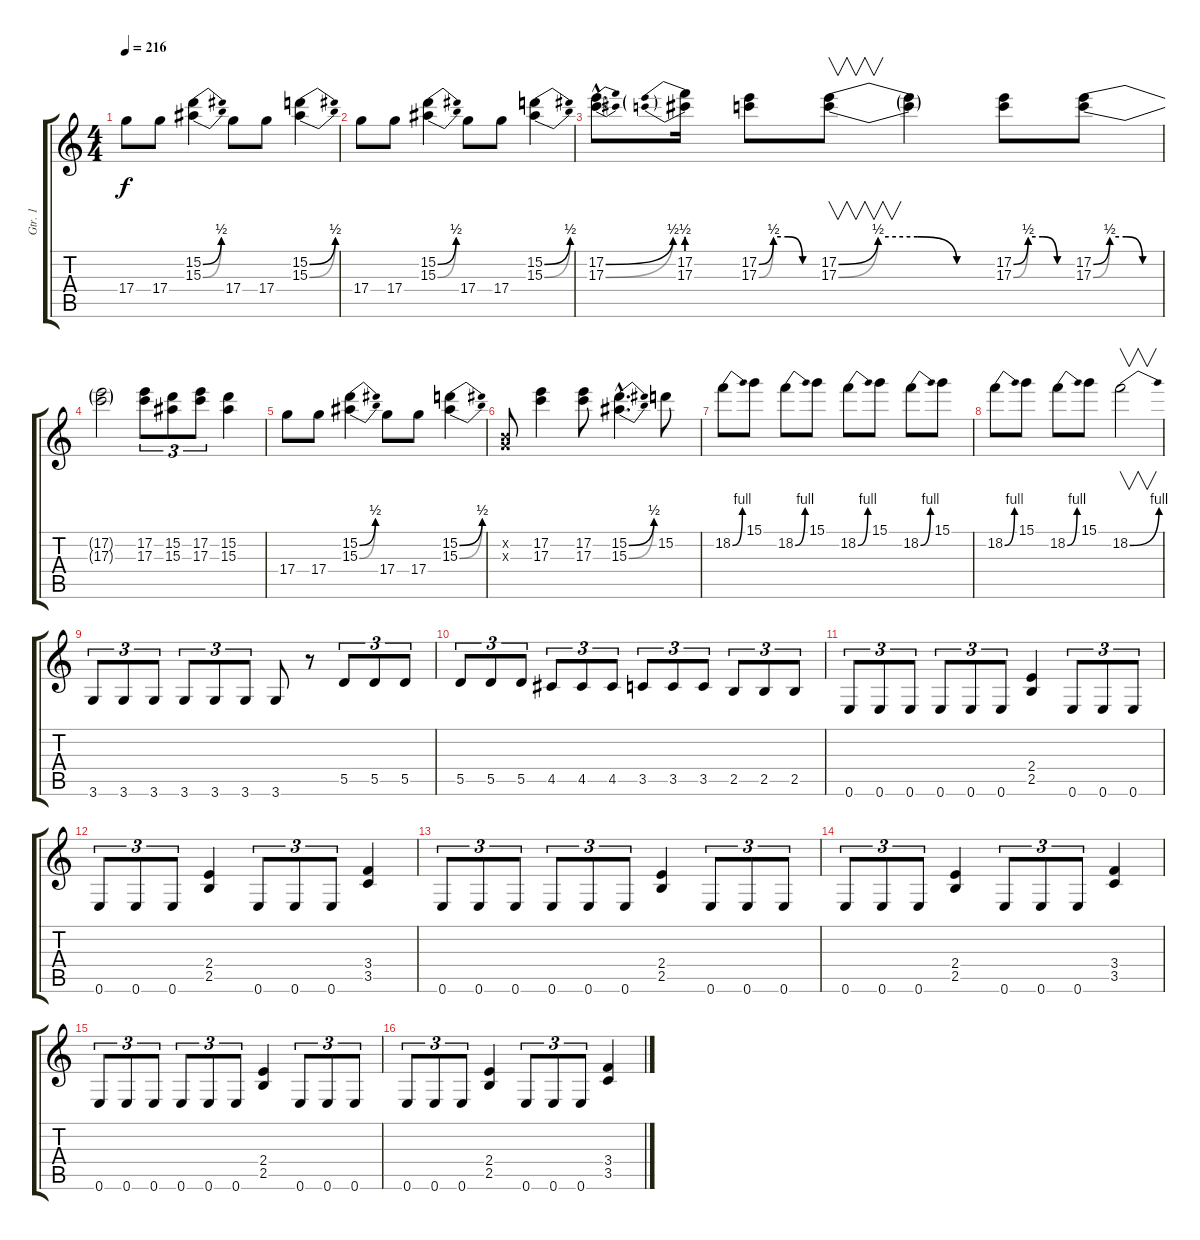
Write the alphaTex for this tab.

\track ("Gtr. 1" "Gtr. 1") {instrument distortionguitar}
\staff {score tabs}
\tuning (E4 B3 G3 D3 A2 E2) {hide}
\ts (4 4)
\tempo 216
\clef g2
\ks c
17.4.8{dy f} 17.4.8 (15.2{be (bend 0 0 60 2)} 15.3{be (bend 0 0 60 2)}).4 17.4.8 17.4.8 (15.2{be (bend 0 0 60 2)} 15.3{be (bend 0 0 60 2)}).4 |
17.4.8 17.4.8 (15.2{be (bend 0 0 60 2)} 15.3{be (bend 0 0 60 2)}).4 17.4.8 17.4.8 (15.2{be (bend 0 0 60 2)} 15.3{be (bend 0 0 60 2)}).4 |
(17.2{be (bend 0 0 60 2) hac} 17.3{be (bend 0 0 60 2) hac}).8{d} (17.2{be (prebend 0 2 60 2)} 17.3{be (prebend 0 2 60 2)}).16 (17.2{be (custom 0 0 15 2 30 2 45 0 60 0)} 17.3{be (custom 0 0 15 2 30 2 45 0 60 0)}).8 (17.2{be (custom 0 0 15 2 30 2 45 0 60 0)} 17.3{be (custom 0 0 15 2 30 2 45 0 60 0)}).8{v} (17.2{t} 17.3{t}).4 (17.2{be (custom 0 0 15 2 30 2 45 0 60 0)} 17.3{be (custom 0 0 15 2 30 2 45 0 60 0)}).8 (17.2{be (custom 0 0 15 2 30 2 45 0 60 0)} 17.3{be (custom 0 0 15 2 30 2 45 0 60 0)}).8 |
(17.2{t} 17.3{t}).2 (17.2 17.3).8{tu (3 2)} (15.2 15.3).8{tu (3 2)} (17.2 17.3).8{tu (3 2)} (15.2 15.3).4 |
17.4.8 17.4.8 (15.2{be (bend 0 0 60 2)} 15.3{be (bend 0 0 60 2)}).4 17.4.8 17.4.8 (15.2{be (bend 0 0 60 2)} 15.3{be (bend 0 0 60 2)}).4 |
(0.2{x} 0.3{x}).8 (17.2 17.3).4 (17.2 17.3).8 (15.2{be (bend 0 0 60 2) hac} 15.3{be (bend 0 0 60 2) hac}).4{d} 15.2.8 |
18.2{be (bend 0 0 60 4)}.8 15.1.8 18.2{be (bend 0 0 60 4)}.8 15.1.8 18.2{be (bend 0 0 60 4)}.8 15.1.8 18.2{be (bend 0 0 60 4)}.8 15.1.8 |
18.2{be (bend 0 0 60 4)}.8 15.1.8 18.2{be (bend 0 0 60 4)}.8 15.1.8 18.2{be (bend 0 0 60 4)}.2{v} |
3.6.8{tu (3 2)} 3.6.8{tu (3 2)} 3.6.8{tu (3 2)} 3.6.8{tu (3 2)} 3.6.8{tu (3 2)} 3.6.8{tu (3 2)} 3.6.8 r.8 5.5.8{tu (3 2)} 5.5.8{tu (3 2)} 5.5.8{tu (3 2)} |
5.5.8{tu (3 2)} 5.5.8{tu (3 2)} 5.5.8{tu (3 2)} 4.5.8{tu (3 2)} 4.5.8{tu (3 2)} 4.5.8{tu (3 2)} 3.5.8{tu (3 2)} 3.5.8{tu (3 2)} 3.5.8{tu (3 2)} 2.5.8{tu (3 2)} 2.5.8{tu (3 2)} 2.5.8{tu (3 2)} |
0.6.8{tu (3 2)} 0.6.8{tu (3 2)} 0.6.8{tu (3 2)} 0.6.8{tu (3 2)} 0.6.8{tu (3 2)} 0.6.8{tu (3 2)} (2.4 2.5).4 0.6.8{tu (3 2)} 0.6.8{tu (3 2)} 0.6.8{tu (3 2)} |
0.6.8{tu (3 2)} 0.6.8{tu (3 2)} 0.6.8{tu (3 2)} (2.4 2.5).4 0.6.8{tu (3 2)} 0.6.8{tu (3 2)} 0.6.8{tu (3 2)} (3.4 3.5).4 |
0.6.8{tu (3 2)} 0.6.8{tu (3 2)} 0.6.8{tu (3 2)} 0.6.8{tu (3 2)} 0.6.8{tu (3 2)} 0.6.8{tu (3 2)} (2.4 2.5).4 0.6.8{tu (3 2)} 0.6.8{tu (3 2)} 0.6.8{tu (3 2)} |
0.6.8{tu (3 2)} 0.6.8{tu (3 2)} 0.6.8{tu (3 2)} (2.4 2.5).4 0.6.8{tu (3 2)} 0.6.8{tu (3 2)} 0.6.8{tu (3 2)} (3.4 3.5).4 |
0.6.8{tu (3 2)} 0.6.8{tu (3 2)} 0.6.8{tu (3 2)} 0.6.8{tu (3 2)} 0.6.8{tu (3 2)} 0.6.8{tu (3 2)} (2.4 2.5).4 0.6.8{tu (3 2)} 0.6.8{tu (3 2)} 0.6.8{tu (3 2)} |
0.6.8{tu (3 2)} 0.6.8{tu (3 2)} 0.6.8{tu (3 2)} (2.4 2.5).4 0.6.8{tu (3 2)} 0.6.8{tu (3 2)} 0.6.8{tu (3 2)} (3.4 3.5).4
